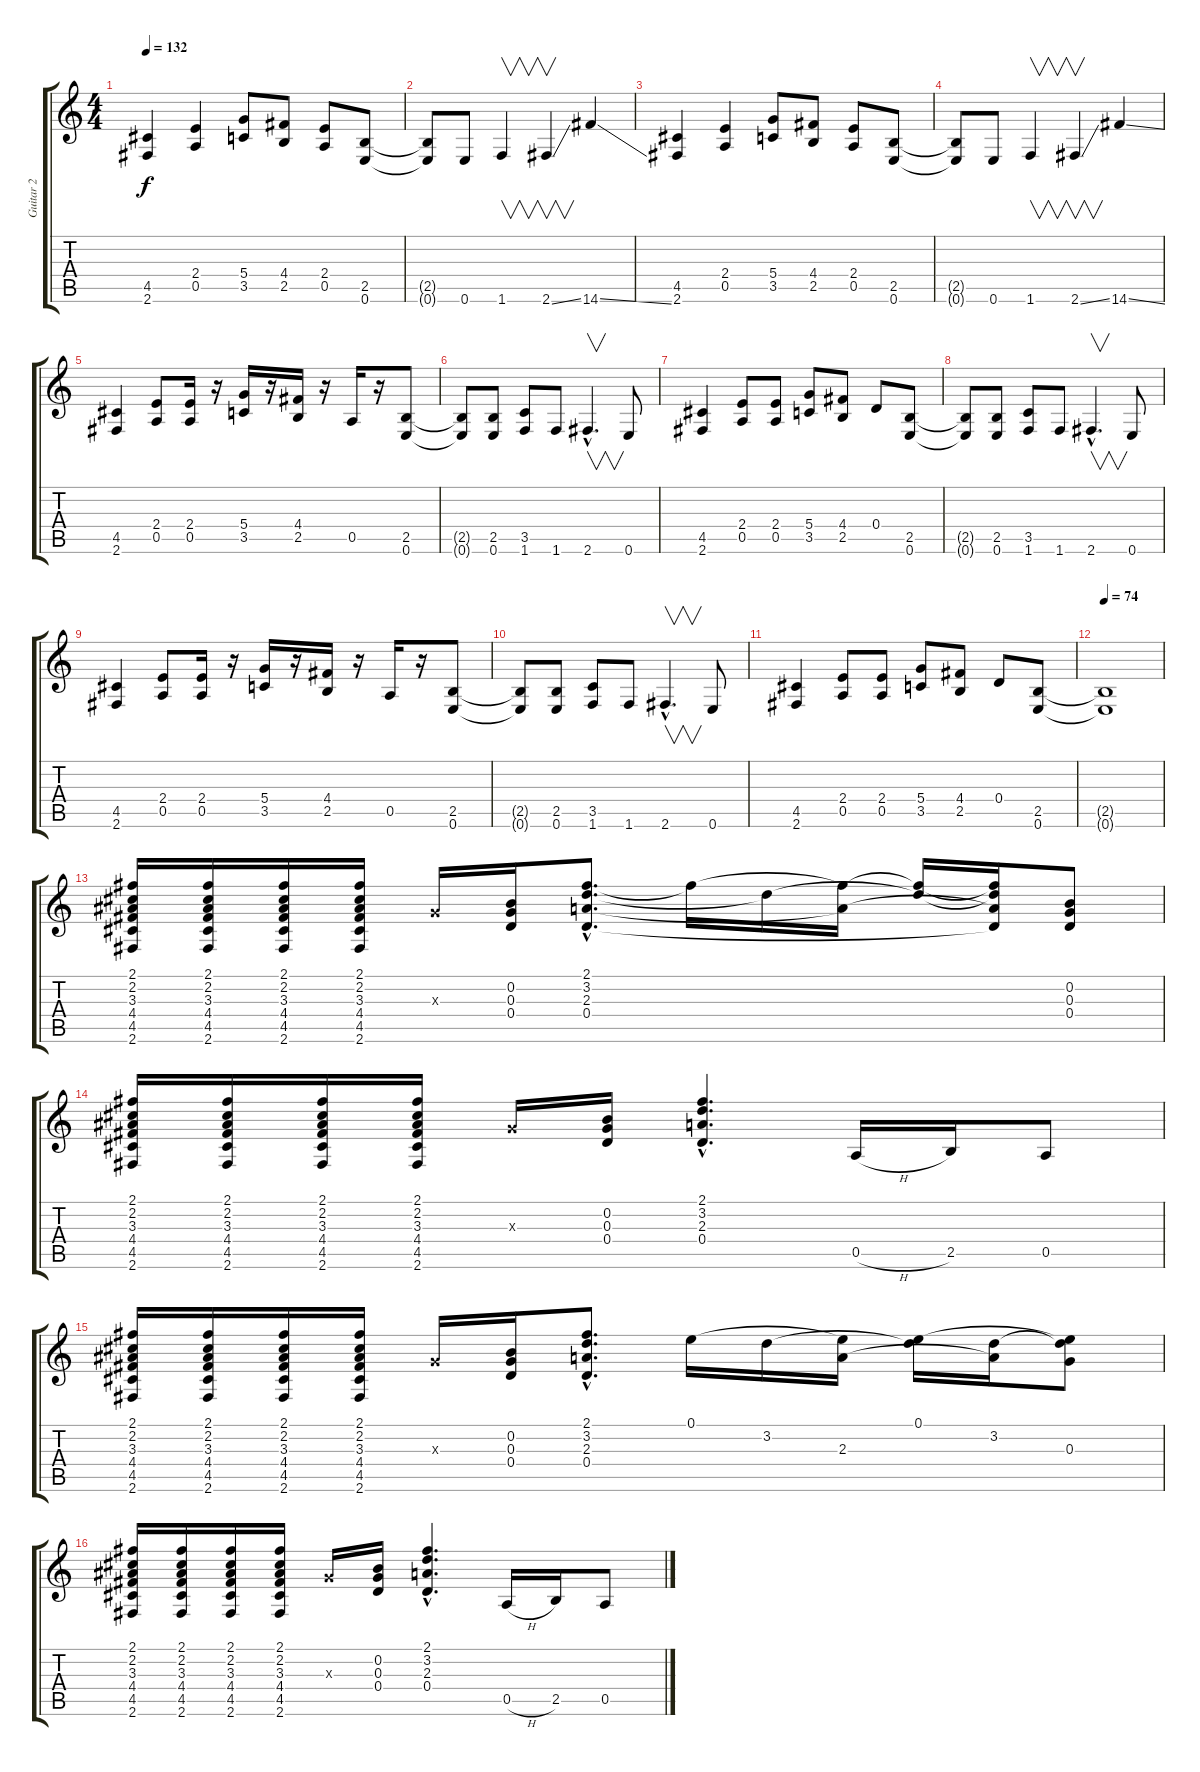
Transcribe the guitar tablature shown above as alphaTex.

\track ("Guitar 2" "Guitar 2") {instrument acousticguitarsteel}
\staff {score tabs}
\tuning (E4 B3 G3 D3 A2 E2) {hide}
\ts (4 4)
\tempo 132
\clef g2
\ks c
(4.5 2.6).4{dy f} (2.4 0.5).4 (5.4 3.5).8 (4.4 2.5).8 (2.4 0.5).8 (2.5 0.6).8 |
(2.5{t} 0.6{t}).8 0.6.8 1.6.4{v} 2.6{ss}.4{v} 14.6{ss}.4 |
(4.5 2.6).4 (2.4 0.5).4 (5.4 3.5).8 (4.4 2.5).8 (2.4 0.5).8 (2.5 0.6).8 |
(2.5{t} 0.6{t}).8 0.6.8 1.6.4{v} 2.6{ss}.4{v} 14.6{ss}.4 |
(4.5 2.6).4 (2.4 0.5).8 (2.4 0.5).16 r.16 (5.4 3.5).16 r.16 (4.4 2.5).16 r.16 0.5.16 r.16 (2.5 0.6).8 |
(2.5{t} 0.6{t}).8 (2.5 0.6).8 (3.5 1.6).8 1.6.8 2.6{hac}.4{v d} 0.6.8 |
(4.5 2.6).4 (2.4 0.5).8 (2.4 0.5).8 (5.4 3.5).8 (4.4 2.5).8 0.4.8 (2.5 0.6).8 |
(2.5{t} 0.6{t}).8 (2.5 0.6).8 (3.5 1.6).8 1.6.8 2.6{hac}.4{v d} 0.6.8 |
(4.5 2.6).4 (2.4 0.5).8 (2.4 0.5).16 r.16 (5.4 3.5).16 r.16 (4.4 2.5).16 r.16 0.5.16 r.16 (2.5 0.6).8 |
(2.5{t} 0.6{t}).8 (2.5 0.6).8 (3.5 1.6).8 1.6.8 2.6{hac}.4{v d} 0.6.8 |
(4.5 2.6).4 (2.4 0.5).8 (2.4 0.5).8 (5.4 3.5).8 (4.4 2.5).8 0.4.8 (2.5 0.6).8 |
\tempo 74
(2.5{t} 0.6{t}).1{instrument acousticguitarsteel} |
(2.1 2.2 3.3 4.4 4.5 2.6).16 (2.1 2.2 3.3 4.4 4.5 2.6).16 (2.1 2.2 3.3 4.4 4.5 2.6).16 (2.1 2.2 3.3 4.4 4.5 2.6).16 0.3{x}.16 (0.2 0.3 0.4).16 (2.1{hac} 3.2{hac} 2.3{hac} 0.4{hac}).8{d} 2.1{t}.16 3.2{t}.16 (2.1{t} 2.3{t}).16 (2.1{t} 3.2{t}).16 (2.1{t} 3.2{t} 2.3{t} 0.4{t}).16 (0.2 0.3 0.4).8 |
(2.1 2.2 3.3 4.4 4.5 2.6).16 (2.1 2.2 3.3 4.4 4.5 2.6).16 (2.1 2.2 3.3 4.4 4.5 2.6).16 (2.1 2.2 3.3 4.4 4.5 2.6).16 0.3{x}.16 (0.2 0.3 0.4).16 (2.1{hac} 3.2{hac} 2.3{hac} 0.4{hac}).4{d} 0.5{h}.16 2.5.16 0.5.8 |
(2.1 2.2 3.3 4.4 4.5 2.6).16 (2.1 2.2 3.3 4.4 4.5 2.6).16 (2.1 2.2 3.3 4.4 4.5 2.6).16 (2.1 2.2 3.3 4.4 4.5 2.6).16 0.3{x}.16 (0.2 0.3 0.4).16 (2.1{hac} 3.2{hac} 2.3{hac} 0.4{hac}).8{d} 0.1.16 3.2.16 (0.1{t} 2.3).16 (0.1 3.2{t}).16 (3.2 2.3{t}).16 (0.1{t} 3.2{t} 0.3).8 |
(2.1 2.2 3.3 4.4 4.5 2.6).16 (2.1 2.2 3.3 4.4 4.5 2.6).16 (2.1 2.2 3.3 4.4 4.5 2.6).16 (2.1 2.2 3.3 4.4 4.5 2.6).16 0.3{x}.16 (0.2 0.3 0.4).16 (2.1{hac} 3.2{hac} 2.3{hac} 0.4{hac}).4{d} 0.5{h}.16 2.5.16 0.5.8
